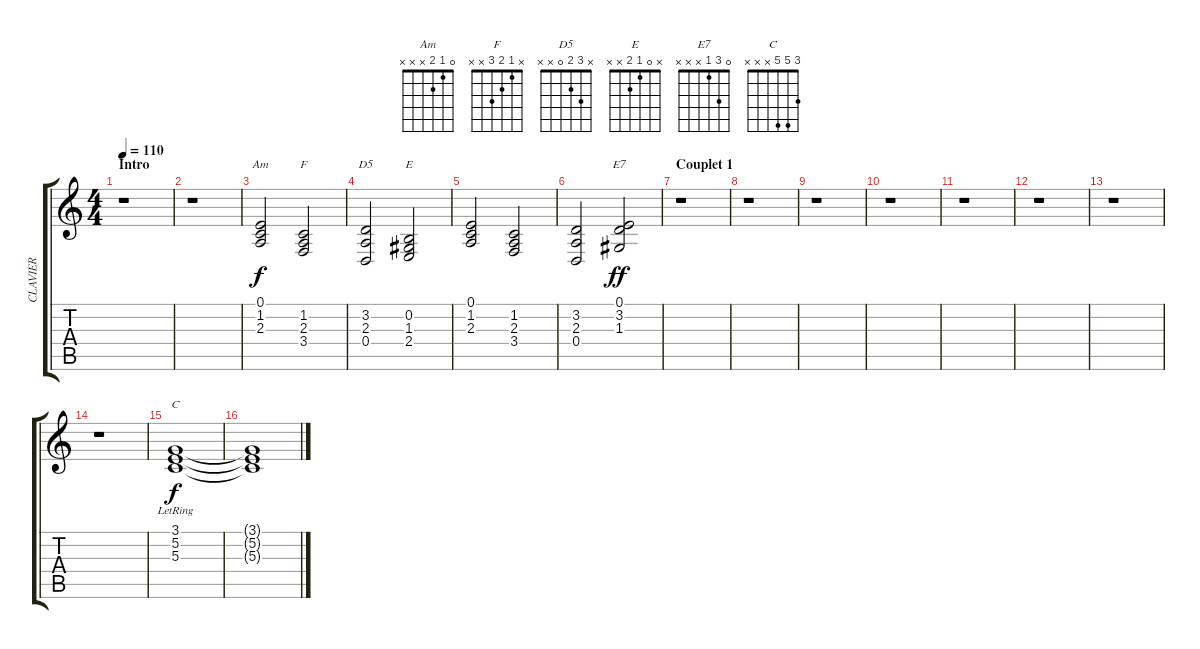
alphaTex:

\track ("CLAVIER" "CLAVIER") {instrument electricpiano1}
\staff {score tabs}
\tuning (E4 B3 G3 D3 A2 E2) {hide}
\chord ("Am" 0 1 2 x x x)
\chord ("F" x 1 2 3 x x)
\chord ("D5" x 3 2 0 x x)
\chord ("E" x 0 1 2 x x)
\chord ("E7" 0 3 1 x x x)
\chord ("C" 3 5 5 x x x)
\ts (4 4)
\section ("" "Intro")
\tempo 110
\clef g2
\ks c
r.1{dy f instrument electricpiano1} |
r.1 |
(0.1 1.2 2.3).2{ch "Am"} (1.2 2.3 3.4).2{ch "F"} |
(3.2 2.3 0.4).2{ch "D5"} (0.2 1.3 2.4).2{ch "E"} |
(0.1 1.2 2.3).2 (1.2 2.3 3.4).2 |
(3.2 2.3 0.4).2 (0.1 3.2 1.3).2{ch "E7" dy ff} |
\section ("" "Couplet 1")
r.1 |
r.1 |
r.1 |
r.1 |
r.1 |
r.1 |
r.1 |
r.1 |
(3.1{lr} 5.2{lr} 5.3).1{ch "C" dy f} |
(3.1{t} 5.2{t} 5.3{t}).1
